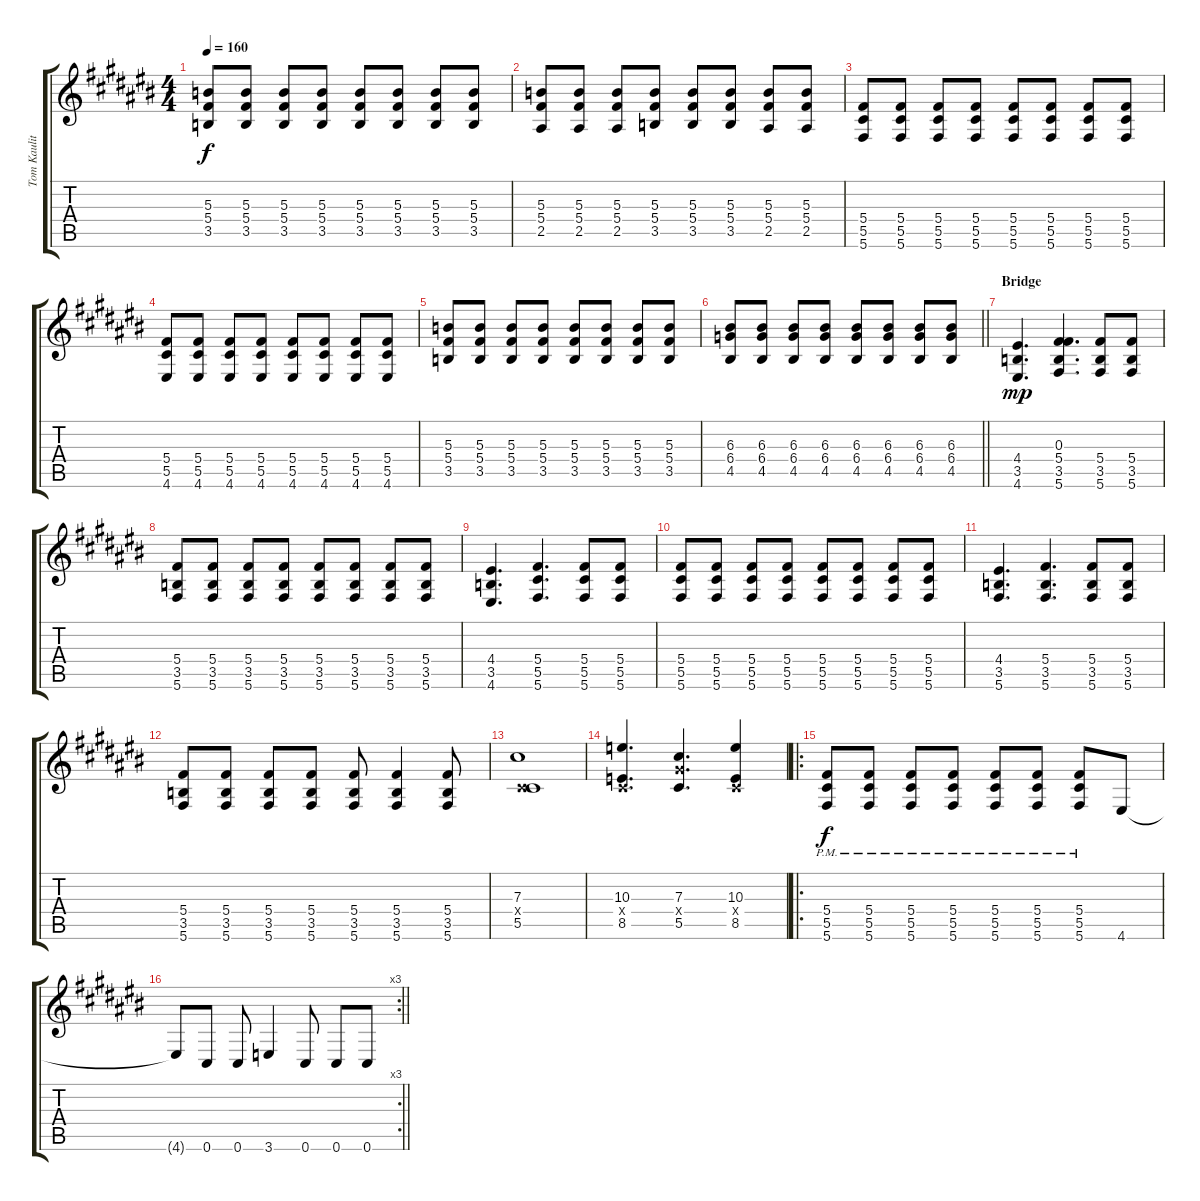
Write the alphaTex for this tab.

\track ("Tom Kaulitz (Rhythm)" "Tom Kaulit") {instrument distortionguitar}
\staff {score tabs}
\tuning (Eb4 Bb3 Gb3 Db3 Ab2 Db2) {hide}
\ts (4 4)
\tempo 160
\clef g2
\ks c#
(5.3 5.4 3.5).8{dy f} (5.3 5.4 3.5).8 (5.3 5.4 3.5).8 (5.3 5.4 3.5).8 (5.3 5.4 3.5).8 (5.3 5.4 3.5).8 (5.3 5.4 3.5).8 (5.3 5.4 3.5).8 |
(5.3 5.4 2.5).8 (5.3 5.4 2.5).8 (5.3 5.4 2.5).8 (5.3 5.4 3.5).8 (5.3 5.4 3.5).8 (5.3 5.4 3.5).8 (5.3 5.4 2.5).8 (5.3 5.4 2.5).8 |
(5.4 5.5 5.6).8 (5.4 5.5 5.6).8 (5.4 5.5 5.6).8 (5.4 5.5 5.6).8 (5.4 5.5 5.6).8 (5.4 5.5 5.6).8 (5.4 5.5 5.6).8 (5.4 5.5 5.6).8 |
(5.4 5.5 4.6).8 (5.4 5.5 4.6).8 (5.4 5.5 4.6).8 (5.4 5.5 4.6).8 (5.4 5.5 4.6).8 (5.4 5.5 4.6).8 (5.4 5.5 4.6).8 (5.4 5.5 4.6).8 |
(5.3 5.4 3.5).8 (5.3 5.4 3.5).8 (5.3 5.4 3.5).8 (5.3 5.4 3.5).8 (5.3 5.4 3.5).8 (5.3 5.4 3.5).8 (5.3 5.4 3.5).8 (5.3 5.4 3.5).8 |
\barLineRight lightlight
(6.3 6.4 4.5).8 (6.3 6.4 4.5).8 (6.3 6.4 4.5).8 (6.3 6.4 4.5).8 (6.3 6.4 4.5).8 (6.3 6.4 4.5).8 (6.3 6.4 4.5).8 (6.3 6.4 4.5).8 |
\section ("" "Bridge")
(4.4 3.5 4.6).4{d dy mp} (0.3 5.4 3.5 5.6).4{d} (5.4 3.5 5.6).8 (5.4 3.5 5.6).8 |
(5.4 3.5 5.6).8 (5.4 3.5 5.6).8 (5.4 3.5 5.6).8 (5.4 3.5 5.6).8 (5.4 3.5 5.6).8 (5.4 3.5 5.6).8 (5.4 3.5 5.6).8 (5.4 3.5 5.6).8 |
(4.4 3.5 4.6).4{d} (5.4 5.5 5.6).4{d} (5.4 5.5 5.6).8 (5.4 5.5 5.6).8 |
(5.4 5.5 5.6).8 (5.4 5.5 5.6).8 (5.4 5.5 5.6).8 (5.4 5.5 5.6).8 (5.4 5.5 5.6).8 (5.4 5.5 5.6).8 (5.4 5.5 5.6).8 (5.4 5.5 5.6).8 |
(4.4 3.5 5.6).4{d} (5.4 3.5 5.6).4{d} (5.4 3.5 5.6).8 (5.4 3.5 5.6).8 |
(5.4 3.5 5.6).8 (5.4 3.5 5.6).8 (5.4 3.5 5.6).8 (5.4 3.5 5.6).8 (5.4 3.5 5.6).8 (5.4 3.5 5.6).4 (5.4 3.5 5.6).8 |
(7.3 0.4{x} 5.5).1 |
(10.3 0.4{x} 8.5).4{d} (7.3 7.4{x} 5.5).4{d} (10.3 0.4{x} 8.5).4 |
\ro
(5.4{pm} 5.5 5.6{pm}).8{dy f} (5.4{pm} 5.5 5.6{pm}).8 (5.4{pm} 5.5{pm} 5.6{pm}).8 (5.4{pm} 5.5{pm} 5.6{pm}).8 (5.4{pm} 5.5{pm} 5.6{pm}).8 (5.4{pm} 5.5{pm} 5.6{pm}).8 (5.4{pm} 5.5{pm} 5.6{pm}).8 4.6.8 |
\rc 3
\barLineRight lightlight
4.6{t}.8 0.6.8 0.6.8 3.6.4 0.6.8 0.6.8 0.6.8
